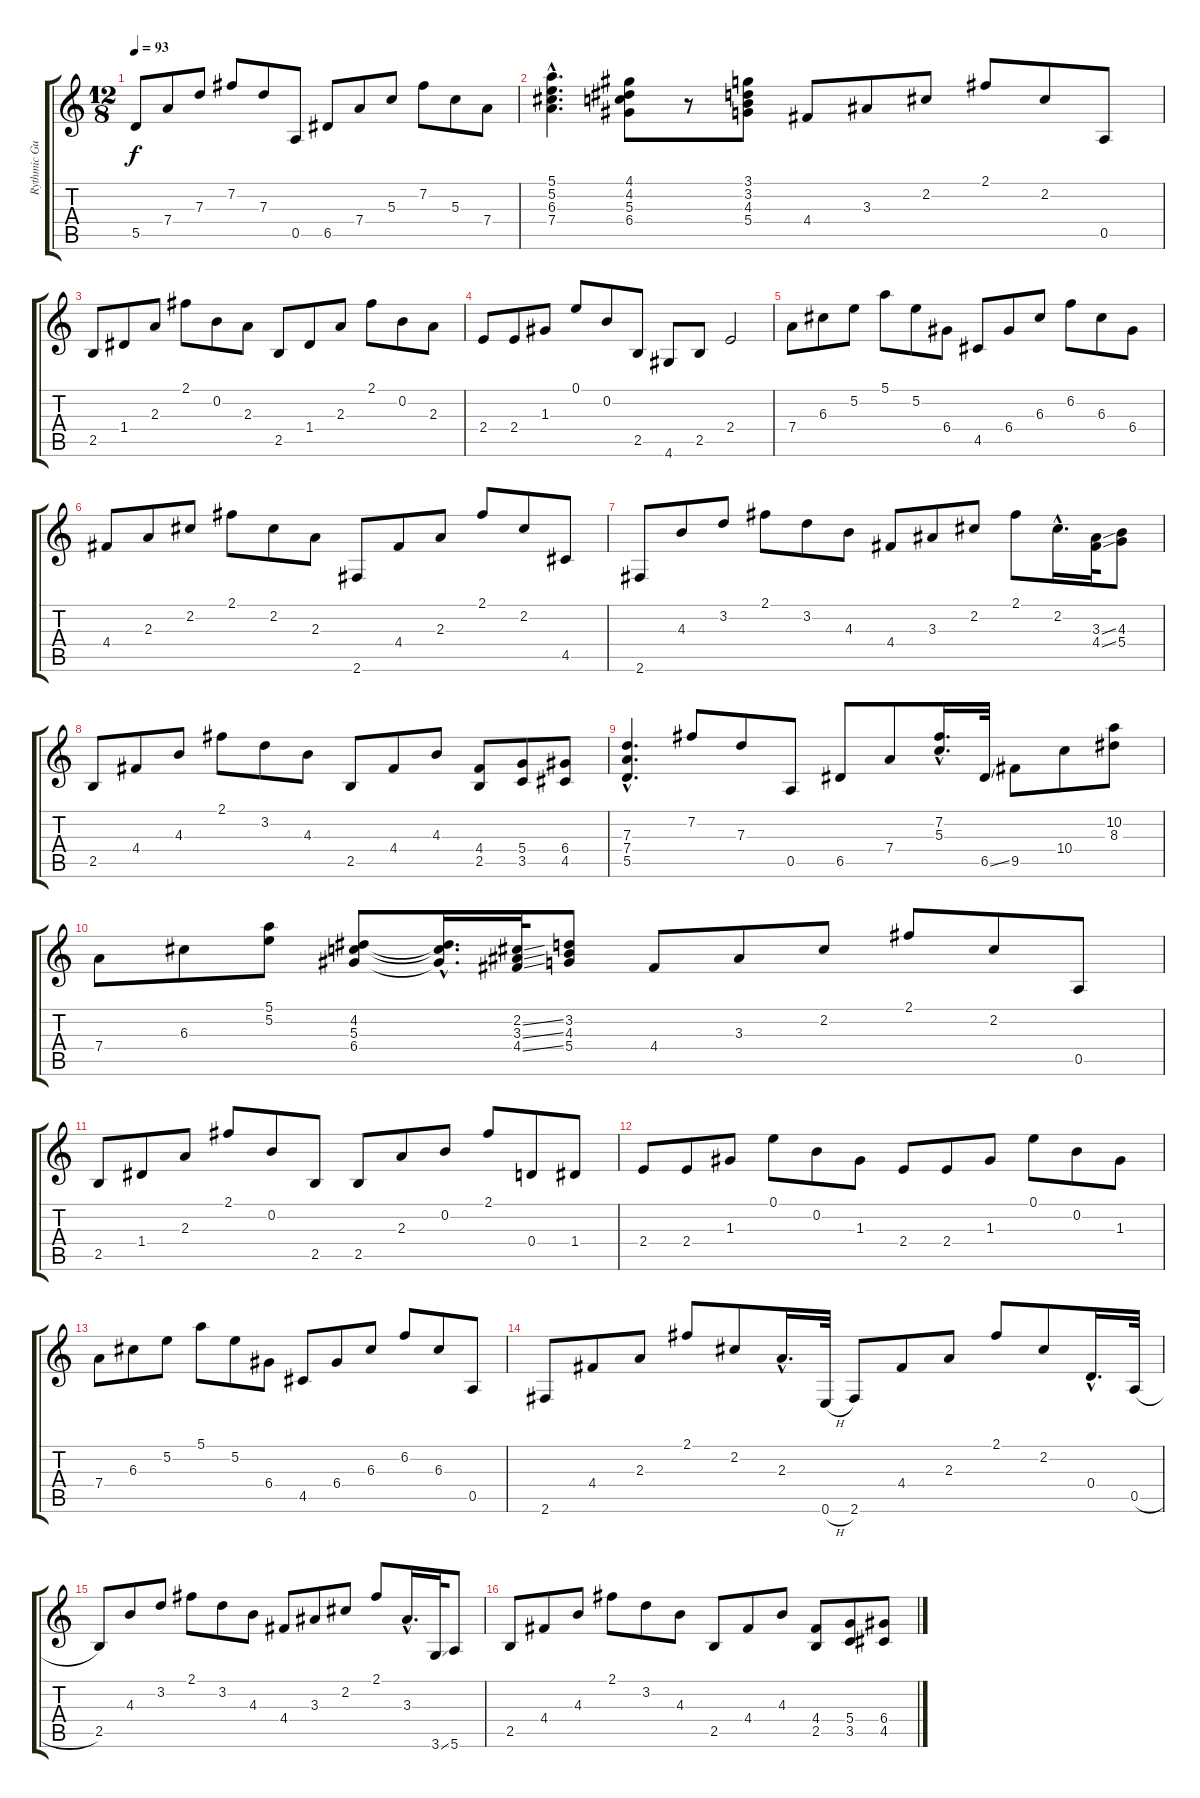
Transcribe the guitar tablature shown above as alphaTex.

\track ("Rythmic Guitar" "Rythmic Gu") {instrument acousticguitarsteel}
\staff {score tabs}
\tuning (E4 B3 G3 D3 A2 E2) {hide}
\ts (12 8)
\tempo 93
\clef g2
\ks c
5.5.8{dy f} 7.4.8 7.3.8 7.2.8 7.3.8 0.5.8 6.5.8 7.4.8 5.3.8 7.2.8 5.3.8 7.4.8 |
(5.1{hac} 5.2{hac} 6.3{hac} 7.4{hac}).4{d} (4.1 4.2 5.3 6.4).8 r.8 (3.1 3.2 4.3 5.4).8 4.4.8 3.3.8 2.2.8 2.1.8 2.2.8 0.5.8 |
2.5.8 1.4.8 2.3.8 2.1.8 0.2.8 2.3.8 2.5.8 1.4.8 2.3.8 2.1.8 0.2.8 2.3.8 |
2.4.8 2.4.8 1.3.8 0.1.8 0.2.8 2.5.8 4.6.8 2.5.8 2.4.2 |
7.4.8 6.3.8 5.2.8 5.1.8 5.2.8 6.4.8 4.5.8 6.4.8 6.3.8 6.2.8 6.3.8 6.4.8 |
4.4.8 2.3.8 2.2.8 2.1.8 2.2.8 2.3.8 2.6.8 4.4.8 2.3.8 2.1.8 2.2.8 4.5.8 |
2.6.8 4.3.8 3.2.8 2.1.8 3.2.8 4.3.8 4.4.8 3.3.8 2.2.8 2.1.8 2.2{hac}.16{d} (3.3{ss} 4.4{ss}).32 (4.3 5.4).8 |
2.5.8 4.4.8 4.3.8 2.1.8 3.2.8 4.3.8 2.5.8 4.4.8 4.3.8 (4.4 2.5).8 (5.4 3.5).8 (6.4 4.5).8 |
(7.3{hac} 7.4{hac} 5.5{hac}).4{d} 7.2.8 7.3.8 0.5.8 6.5.8 7.4.8 (7.2{hac} 5.3{hac}).16{d} 6.5{ss}.32 9.5.8 10.4.8 (10.2 8.3).8 |
7.4.8 6.3.8 (5.1 5.2).8 (4.2 5.3 6.4).8 (4.2{hac t} 5.3{hac t} 6.4{hac t}).16{d} (2.2{ss} 3.3{ss} 4.4{ss}).32 (3.2 4.3 5.4).8 4.4.8 3.3.8 2.2.8 2.1.8 2.2.8 0.5.8 |
2.5.8 1.4.8 2.3.8 2.1.8 0.2.8 2.5.8 2.5.8 2.3.8 0.2.8 2.1.8 0.4.8 1.4.8 |
2.4.8 2.4.8 1.3.8 0.1.8 0.2.8 1.3.8 2.4.8 2.4.8 1.3.8 0.1.8 0.2.8 1.3.8 |
7.4.8 6.3.8 5.2.8 5.1.8 5.2.8 6.4.8 4.5.8 6.4.8 6.3.8 6.2.8 6.3.8 0.5.8 |
2.6.8 4.4.8 2.3.8 2.1.8 2.2.8 2.3{hac}.16{d} 0.6{h}.32 2.6.8 4.4.8 2.3.8 2.1.8 2.2.8 0.4{hac}.16{d} 0.5{h}.32 |
2.5.8 4.3.8 3.2.8 2.1.8 3.2.8 4.3.8 4.4.8 3.3.8 2.2.8 2.1.8 3.3{hac}.16{d} 3.6{ss}.32 5.6.8 |
2.5.8 4.4.8 4.3.8 2.1.8 3.2.8 4.3.8 2.5.8 4.4.8 4.3.8 (4.4 2.5).8 (5.4 3.5).8 (6.4 4.5).8
